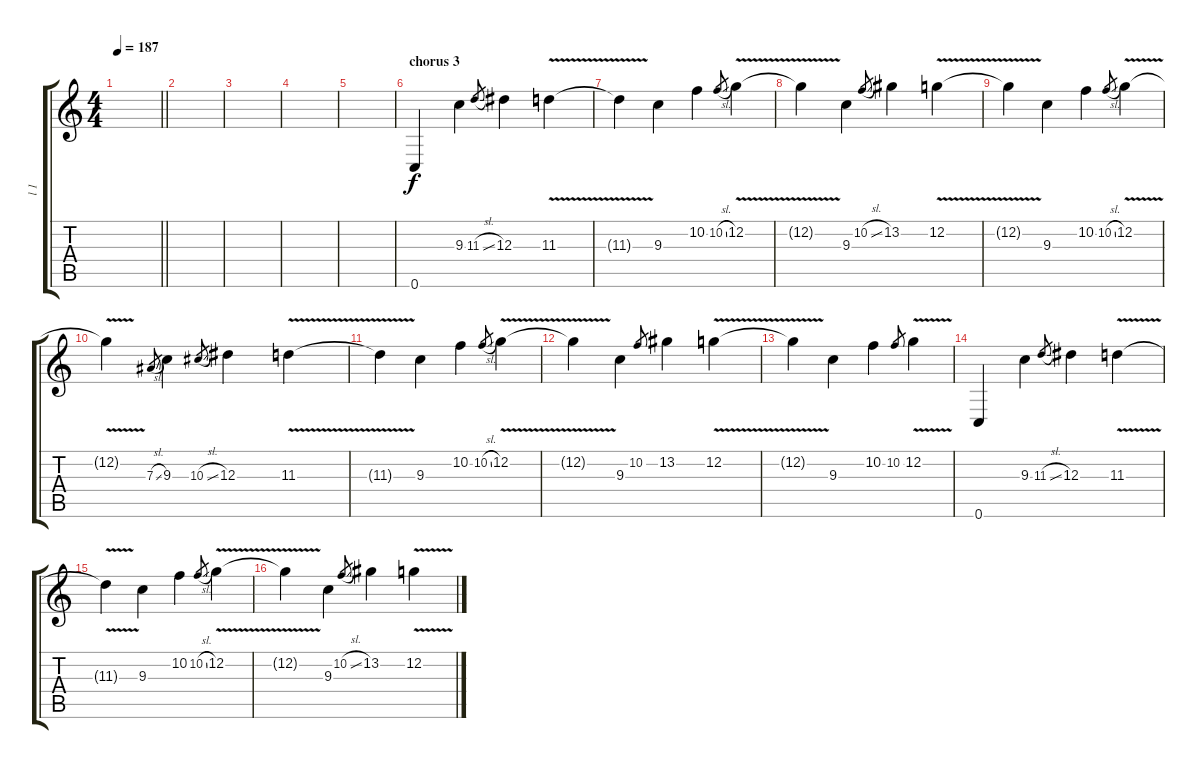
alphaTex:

\track ("l 1" "l 1") {instrument overdrivenguitar}
\staff {score tabs}
\tuning (C4 G3 Eb3 Bb2 F2 C2) {hide}
\ts (4 4)
\tempo 187
\clef g2
\barLineRight lightlight
\ks c
|
|
|
|
|
\section ("" "chorus 3")
0.6.4 9.3.4 11.3{sl}.8{gr} 12.3.4 11.3{v}.4 |
11.3{t}.4 9.3.4 10.2.4 10.2{sl}.8{gr} 12.2{v}.4 |
12.2{t}.4 9.3.4 10.2{sl}.8{gr} 13.2.4 12.2{v}.4 |
12.2{t}.4 9.3.4 10.2.4 10.2{sl}.8{gr} 12.2{v}.4 |
12.2{t}.4 7.3{sl}.8{gr} 9.3.4 10.3{sl}.8{gr} 12.3.4 11.3{v}.4 |
11.3{t}.4 9.3.4 10.2.4 10.2{sl}.8{gr} 12.2{v}.4 |
12.2{t}.4 9.3.4 10.2.8{gr} 13.2.4 12.2{v}.4 |
12.2{t}.4 9.3.4 10.2.4 10.2.8{gr} 12.2{v}.4 |
0.6.4 9.3.4 11.3{sl}.8{gr} 12.3.4 11.3{v}.4 |
11.3{t}.4 9.3.4 10.2.4 10.2{sl}.8{gr} 12.2{v}.4 |
12.2{t}.4 9.3.4 10.2{sl}.8{gr} 13.2.4 12.2{v}.4
